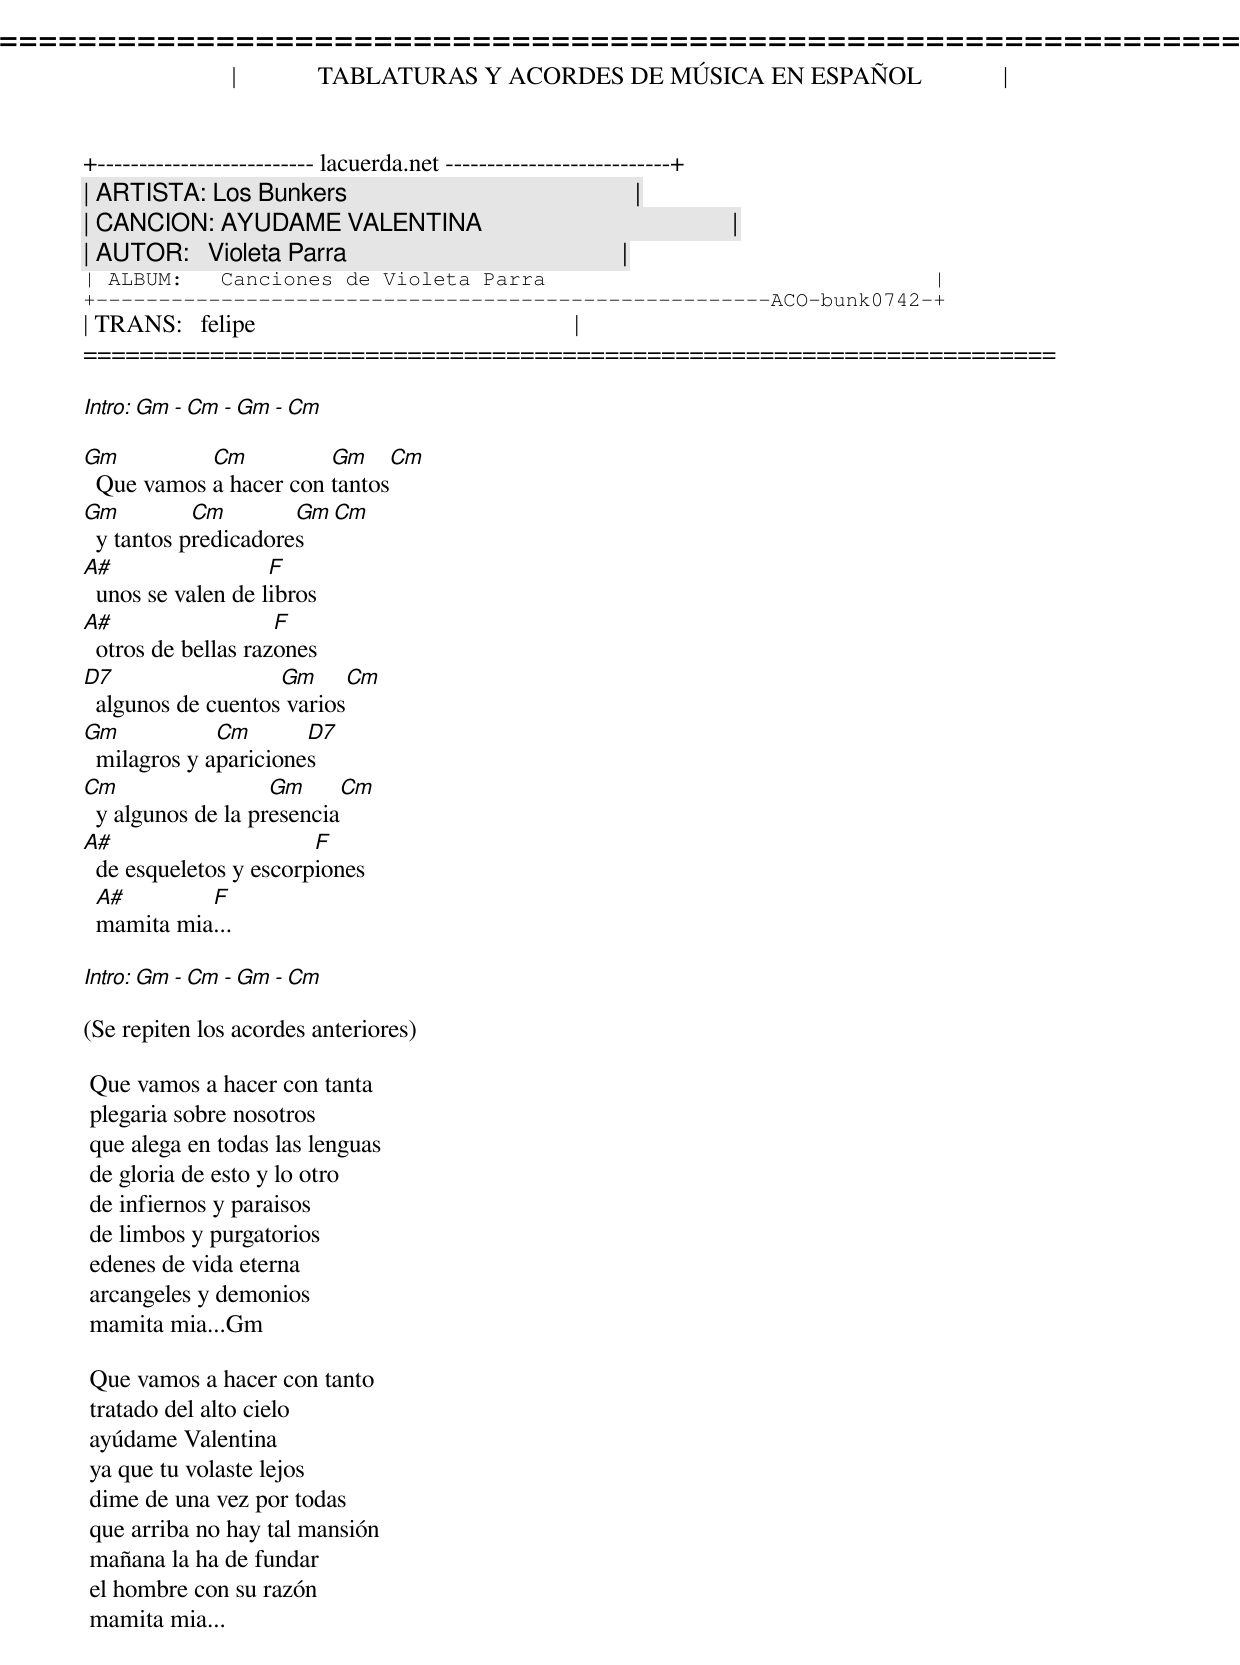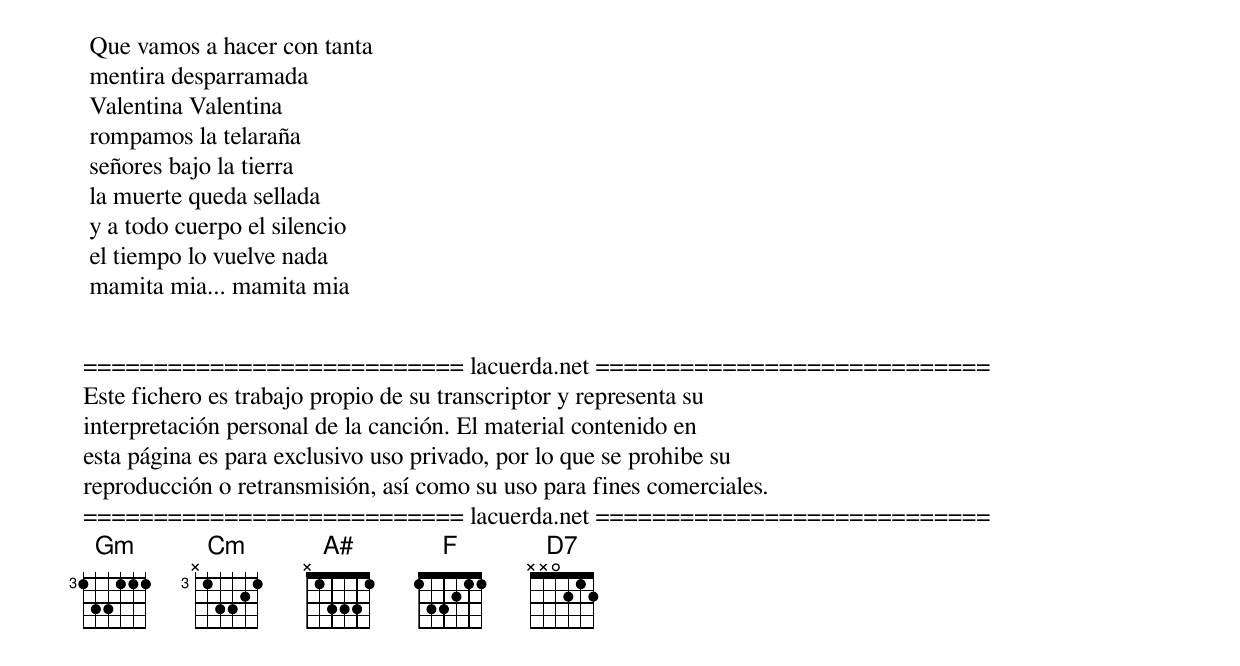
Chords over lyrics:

=====================================================================
|             TABLATURAS Y ACORDES DE MÚSICA EN ESPAÑOL             |
+-------------------------- lacuerda.net ---------------------------+
| ARTISTA: Los Bunkers                                              |
| CANCION: AYUDAME VALENTINA                                        |
| AUTOR:   Violeta Parra                                            |
| ALBUM:   Canciones de Violeta Parra                               |
+------------------------------------------------------ACO-bunk0742-+
| TRANS:   felipe                                                   |
=====================================================================

Intro: Gm - Cm - Gm - Cm

Gm          Cm          Gm     Cm
  Que vamos a hacer con tantos
Gm          Cm        Gm   Cm
  y tantos predicadores
A#                  F
  unos se valen de libros
A#                   F
  otros de bellas razones
D7                  Gm     Cm
  algunos de cuentos varios
Gm            Cm       D7
  milagros y apariciones
Cm                  Gm     Cm
  y algunos de la presencia
A#                      F
  de esqueletos y escorpiones
  A#        F
  mamita mia...

Intro: Gm - Cm - Gm - Cm

(Se repiten los acordes anteriores)

 Que vamos a hacer con tanta
 plegaria sobre nosotros
 que alega en todas las lenguas
 de gloria de esto y lo otro
 de infiernos y paraisos
 de limbos y purgatorios
 edenes de vida eterna
 arcangeles y demonios
 mamita mia...Gm

 Que vamos a hacer con tanto
 tratado del alto cielo
 ayúdame Valentina
 ya que tu volaste lejos
 dime de una vez por todas
 que arriba no hay tal mansión
 mañana la ha de fundar
 el hombre con su razón
 mamita mia...

 Que vamos a hacer con tanta
 mentira desparramada
 Valentina Valentina
 rompamos la telaraña
 señores bajo la tierra
 la muerte queda sellada
 y a todo cuerpo el silencio
 el tiempo lo vuelve nada
 mamita mia... mamita mia


=========================== lacuerda.net ============================
Este fichero es trabajo propio de su transcriptor y representa su
interpretación personal de la canción. El material contenido en
esta página es para exclusivo uso privado, por lo que se prohibe su
reproducción o retransmisión, así como su uso para fines comerciales.
=========================== lacuerda.net ============================
